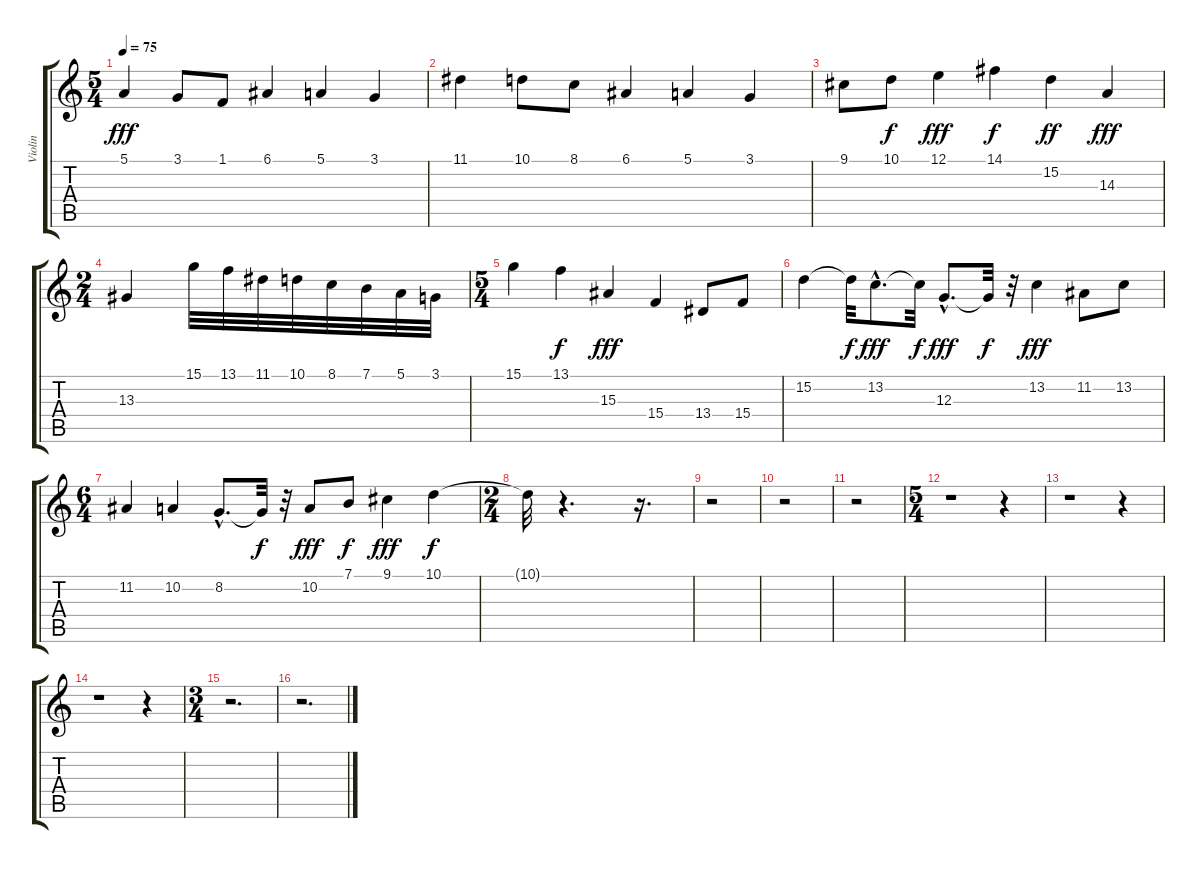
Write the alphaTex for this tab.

\track ("Violin" "Violin") {instrument violin}
\staff {score tabs}
\tuning (E4 B3 G3 D3 A2 E2) {hide}
\ts (5 4)
\tempo 75
\clef g2
\ks c
5.1.4{dy fff} 3.1.8 1.1.8 6.1.4 5.1.4 3.1.4 |
11.1.4 10.1.8 8.1.8 6.1.4 5.1.4 3.1.4 |
9.1.8 10.1.8{dy f} 12.1.4{dy fff} 14.1.4{dy f} 15.2.4{dy ff} 14.3.4{dy fff} |
\ts (2 4)
13.3.4 15.1.32 13.1.32 11.1.32 10.1.32 8.1.32 7.1.32 5.1.32 3.1.32 |
\ts (5 4)
15.1.4 13.1.4{dy f} 15.3.4{dy fff} 15.4.4 13.4.8 15.4.8 |
15.2.4 15.2{t}.32{dy f} 13.2{hac}.8{d dy fff} 13.2{t}.32{dy f} 12.3{hac}.8{d dy fff} 12.3{t}.32{dy f} r.32 13.2.4{dy fff} 11.2.8 13.2.8 |
\ts (6 4)
11.2.4 10.2.4 8.2{hac}.8{d} 8.2{t}.32{dy f} r.32 10.2.8{dy fff} 7.1.8{dy f} 9.1.4{dy fff} 10.1.4{dy f} |
\ts (2 4)
10.1{t}.32 r.4{d} r.16{d} |
r.2 |
r.2 |
r.2 |
\ts (5 4)
r.1 r.4 |
r.1 r.4 |
r.1 r.4 |
\ts (3 4)
r.2{d} |
r.2{d}
